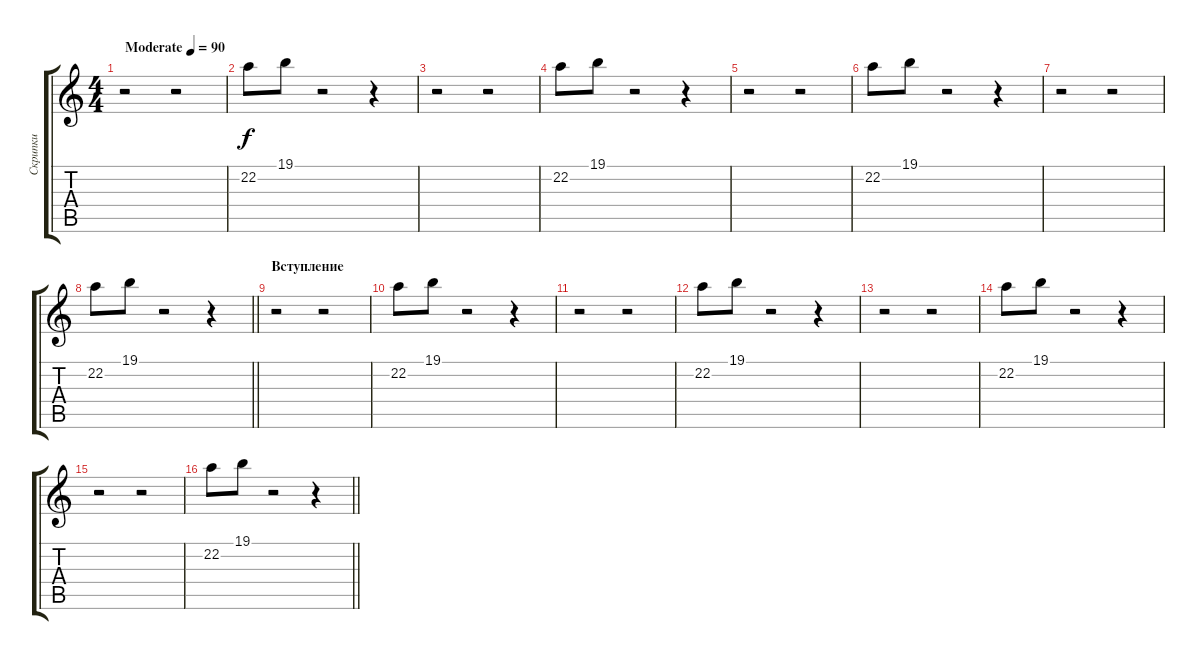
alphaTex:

\track ("Скрипки" "Скрипки") {instrument tremolostrings}
\staff {score tabs}
\tuning (E4 B3 G3 D3 A2 E2) {hide}
\ts (4 4)
\tempo (90 "Moderate")
\clef g2
\ks c
r.2{dy f instrument tremolostrings} r.2 |
22.2.8 19.1.8 r.2 r.4 |
r.2 r.2 |
22.2.8 19.1.8 r.2 r.4 |
r.2 r.2 |
22.2.8 19.1.8 r.2 r.4 |
r.2 r.2 |
\barLineRight lightlight
22.2.8 19.1.8 r.2 r.4 |
\section ("" "Вступление")
r.2 r.2 |
22.2.8 19.1.8 r.2 r.4 |
r.2 r.2 |
22.2.8 19.1.8 r.2 r.4 |
r.2 r.2 |
22.2.8 19.1.8 r.2 r.4 |
r.2 r.2 |
\barLineRight lightlight
22.2.8 19.1.8 r.2 r.4
